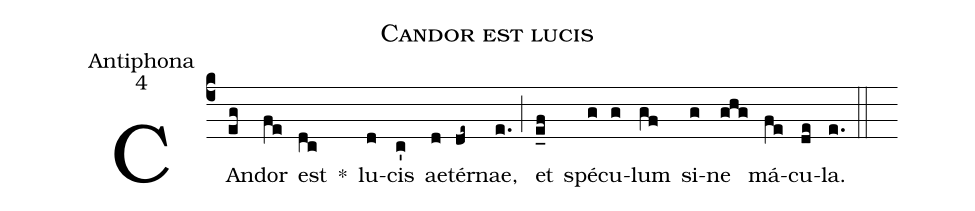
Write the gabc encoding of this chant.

name:Candor est lucis;
office-part:Antiphona;
mode:4;
%%
(c4) CAn(eg)dor(fe) est(dc) *() lu(d)cis(c') ae(d)tér(de~)nae,(e.) (;) et(e_f) spé(g)cu(g)lum(gf) si(g)ne(ghg) má(fe)cu(de)la.(e.) (::)
